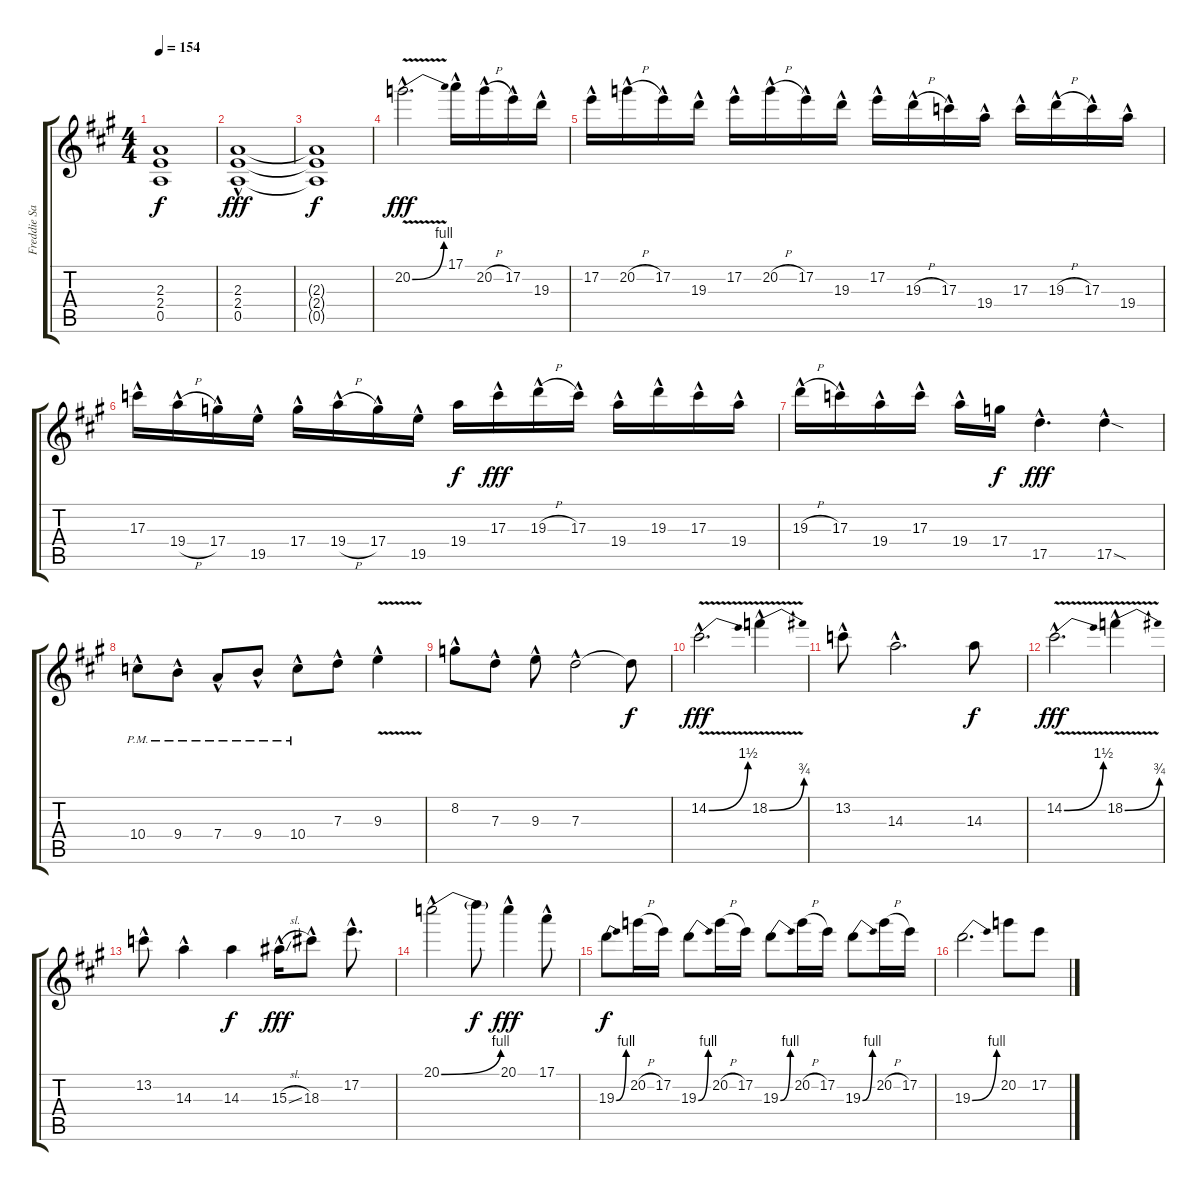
\track ("Freddie Salem Guitar" "Freddie Sa") {instrument distortionguitar}
\staff {score tabs}
\tuning (E4 B3 G3 D3 A2 E2) {hide}
\ts (4 4)
\tempo 154
\clef g2
\ks f#minor
(2.3{t} 2.4{t} 0.5{t}).1{dy f} |
(2.3 2.4{hac} 0.5).1{dy fff} |
(2.3{t} 2.4{t} 0.5{t}).1{dy f} |
20.2{be (bend 0 0 60 4) v hac}.2{d dy fff volume 16 balance 8 instrument overdrivenguitar} 17.1{hac}.16 20.2{h hac}.16 17.2{hac}.16 19.3{hac}.16 |
17.2{hac}.16 20.2{h hac}.16 17.2{hac}.16 19.3{hac}.16 17.2{hac}.16 20.2{h hac}.16 17.2{hac}.16 19.3{hac}.16 17.2{hac}.16 19.3{h hac}.16 17.3{hac}.16 19.4{hac}.16 17.3{hac}.16 19.3{h hac}.16 17.3{hac}.16 19.4{hac}.16 |
17.3{hac}.16 19.4{h hac}.16 17.4{hac}.16 19.5{hac}.16 17.4{hac}.16 19.4{h hac}.16 17.4{hac}.16 19.5{hac}.16 19.4.16{dy f} 17.3{hac}.16{dy fff} 19.3{h hac}.16 17.3{hac}.16 19.4{hac}.16 19.3{hac}.16 17.3{hac}.16 19.4{hac}.16 |
19.3{h hac}.16 17.3{hac}.16 19.4{hac}.16 17.3{hac}.16 19.4{hac}.16 17.4.16{dy f} 17.5{hac}.4{d dy fff} 17.5{sod hac}.4 |
10.4{hac pm}.8 9.4{hac pm}.8 7.4{hac pm}.8 9.4{hac pm}.8 10.4{hac pm}.8 7.3{hac}.8 9.3{v hac}.4 |
8.2{hac}.8 7.3{hac}.8 9.3{hac}.8 7.3{hac}.2 7.3{t}.8{dy f} |
14.2{be (bend 0 0 60 6) v hac}.2{d dy fff} 18.2{be (bend 0 0 60 3) v hac}.4 |
13.2{hac}.8 14.3{hac}.2{d} 14.3.8{dy f} |
14.2{be (bend 0 0 60 6) v hac}.2{d dy fff} 18.2{be (bend 0 0 60 3) v hac}.4 |
13.2{hac}.8 14.3{hac}.4 14.3.4{dy f} 15.3{sl hac}.16{dy fff} 18.3{hac}.8 17.2{hac}.8{d} |
20.1{be (bend 0 0 60 4) hac}.2 20.1{t}.8{dy f} 20.1{hac}.4{dy fff} 17.1{hac}.8 |
19.3{be (bend 0 0 60 4)}.8{dy f} 20.2{h}.16 17.2.16 19.3{be (bend 0 0 60 4)}.8 20.2{h}.16 17.2.16 19.3{be (bend 0 0 60 4)}.8 20.2{h}.16 17.2.16 19.3{be (bend 0 0 60 4)}.8 20.2{h}.16 17.2.16 |
19.3{be (bend 0 0 60 4)}.2{d} 20.2.8 17.2.8
